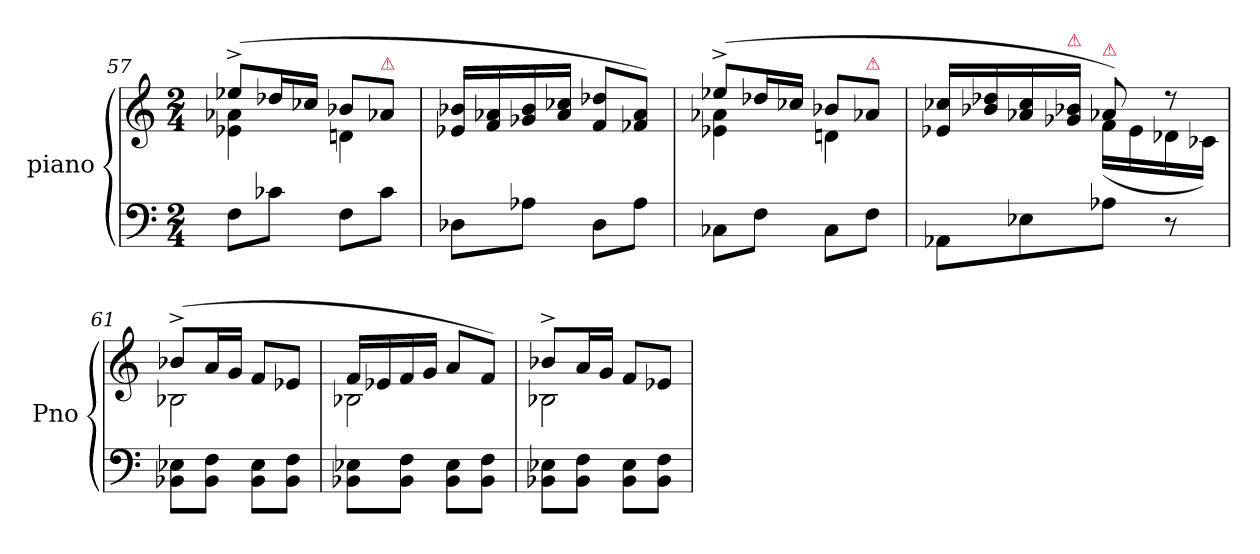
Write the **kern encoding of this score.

**kern	**kern
*part1	*part1
*staff2	*staff1
*I"piano	*
*I'Pno	*
*clefF4	*clefG2
*k[]	*k[]
*C:	*C:
*M2/4	*M2/4
=57	=57
*	*^
8F\L	(8ee-X^/L	4e-X\ 4a-X\
8c-X\J	16dd-X/L	.
.	16cc-X/JJ	.
8F\L	8b-X/L	4dn\
!	!LO:TX:a:color=crimson:t=⚠	!
8c-\J	8a-X/J	.
*	*v	*v
=58	=58
8D-X\L	16e-X/ 16b-X/LL
.	16f/ 16a-X/
8A-X\J	16g-X/ 16b-/
.	16a-/ 16cc-X/JJ
8D-\L	8f/ 8dd-X/L
8A-\J	8f-X/ 8a-/J)
=59	=59
*	*^
8C-X\L	(8ee-X^/L	4e-X\ 4a-X\
8F\J	16dd-X/L	.
.	16cc-X/JJ	.
8C-\L	8b-X/L	4dn\
!	!LO:TX:a:color=crimson:t=⚠	!
8F\J	8a-X/J	.
=60	=60	=60
8AA-X\L	16e-X/ 16cc-X/LL	4ryy
.	16b-X/ 16dd-X/	.
8E-X\	16a-X/ 16cc-/	.
!	!LO:TX:a:color=crimson:t=⚠	!
.	16g-X/ 16b-X/JJ	.
!	!LO:TX:a:color=crimson:t=⚠	!
8A-X\J	8a-X/)	(16f\LL
.	.	16e-\
8r	8r	16d-X\
.	.	16c-X\JJ)
=61	=61	=61
8BB-X\ 8E-X\L	(8b-X^/L	2B-X\
8BB-\ 8F\J	16a/L	.
.	16g/JJ	.
8BB-\ 8E-\L	8f/L	.
8BB-\ 8F\J	8e-X/J	.
=62	=62	=62
8BB-X\ 8E-X\L	16f/LL	2B-X\
.	16e-X/	.
8BB-\ 8F\J	16f/	.
.	16g/JJ	.
8BB-\ 8E-\L	8a/L	.
8BB-\ 8F\J	8f/J)	.
=63	=63	=63
8BB-X\ 8E-X\L	8b-X^/L	2B-X\
8BB-\ 8F\J	16a/L	.
.	16g/JJ	.
8BB-\ 8E-\L	8f/L	.
8BB-\ 8F\J	8e-X/J	.
*	*v	*v
=	=
*-	*-
